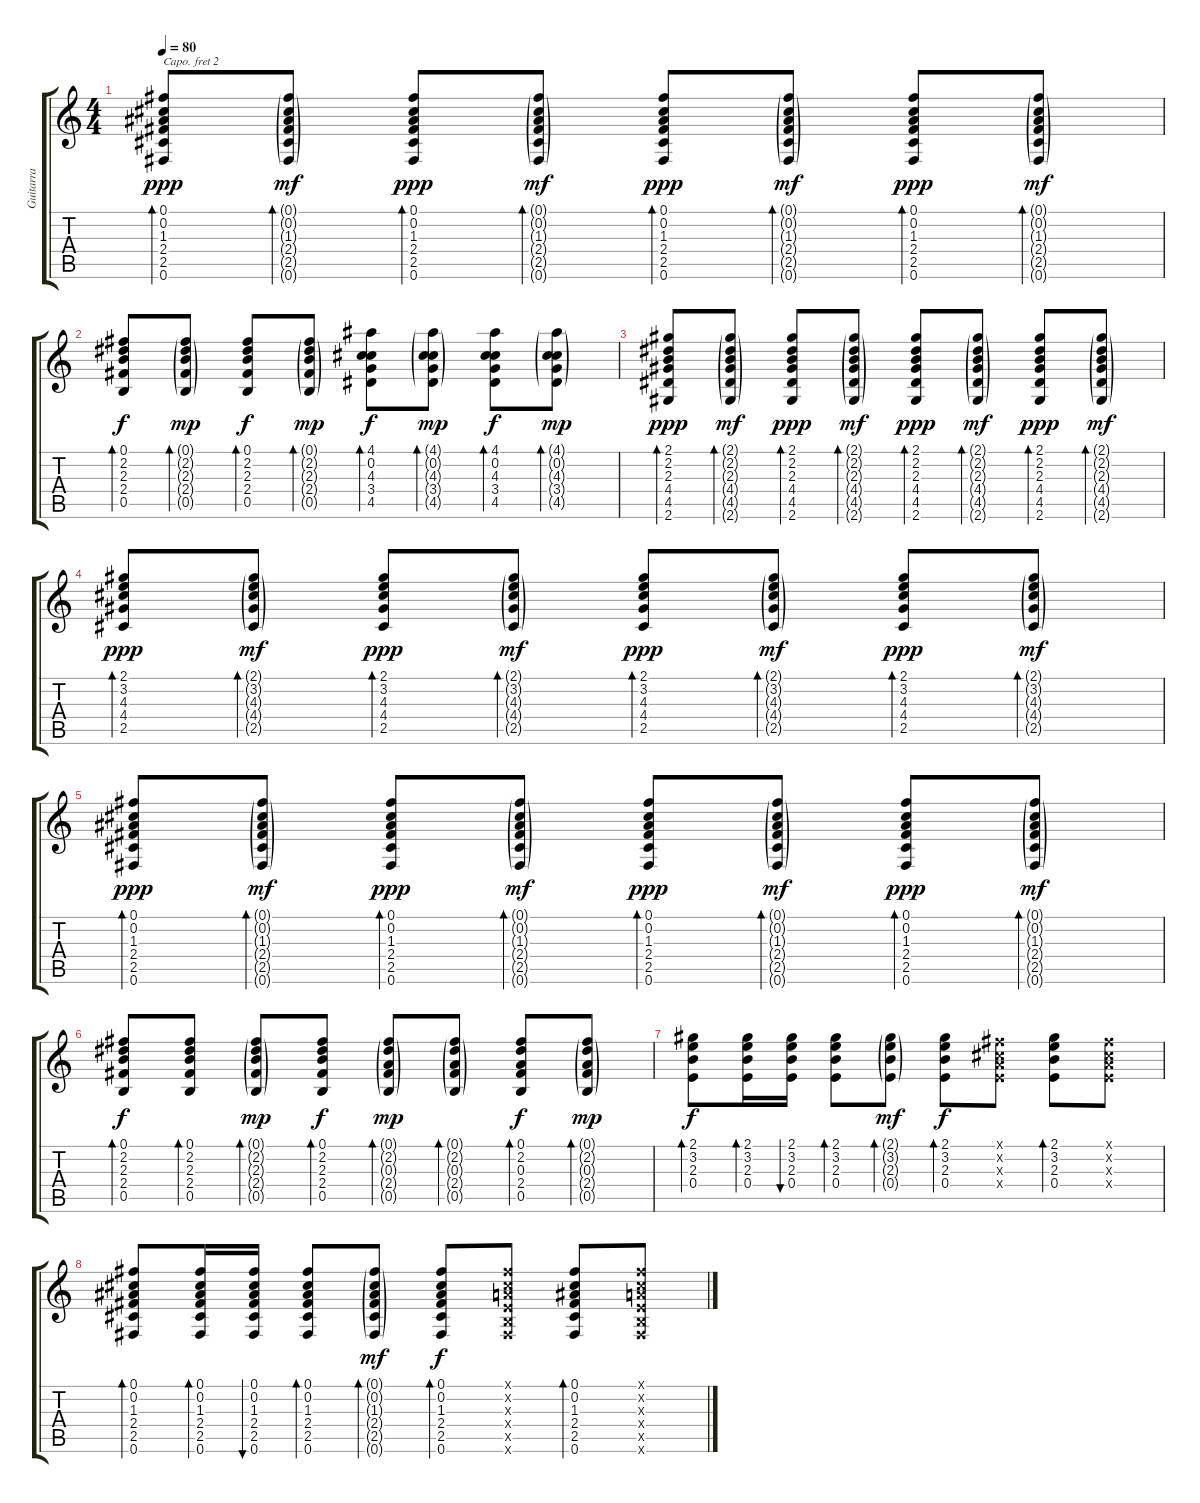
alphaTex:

\track ("Guitarra" "Guitarra") {instrument acousticguitarsteel}
\staff {score tabs}
\capo 2
\tuning (E4 B3 G3 D3 A2 E2) {hide}
\ts (4 4)
\tempo 80
\clef g2
\ks c
(0.1 0.2 1.3 2.4 2.5 0.6).8{bd 30 dy ppp} (0.1{g} 0.2{g} 1.3{g} 2.4{g} 2.5{g} 0.6{g}).8{bd 30 dy mf} (0.1 0.2 1.3 2.4 2.5 0.6).8{bd 30 dy ppp} (0.1{g} 0.2{g} 1.3{g} 2.4{g} 2.5{g} 0.6{g}).8{bd 30 dy mf} (0.1 0.2 1.3 2.4 2.5 0.6).8{bd 30 dy ppp} (0.1{g} 0.2{g} 1.3{g} 2.4{g} 2.5{g} 0.6{g}).8{bd 30 dy mf} (0.1 0.2 1.3 2.4 2.5 0.6).8{bd 30 dy ppp} (0.1{g} 0.2{g} 1.3{g} 2.4{g} 2.5{g} 0.6{g}).8{bd 30 dy mf} |
(0.1 2.2 2.3 2.4 0.5).8{bd 30 dy f} (0.1{g} 2.2{g} 2.3{g} 2.4{g} 0.5{g}).8{bd 30 dy mp} (0.1 2.2 2.3 2.4 0.5).8{bd 30 dy f} (0.1{g} 2.2{g} 2.3{g} 2.4{g} 0.5{g}).8{bd 30 dy mp} (4.1 0.2 4.3 3.4 4.5).8{bd 30 dy f} (4.1{g} 0.2{g} 4.3{g} 3.4{g} 4.5{g}).8{bd 30 dy mp} (4.1 0.2 4.3 3.4 4.5).8{bd 30 dy f} (4.1{g} 0.2{g} 4.3{g} 3.4{g} 4.5{g}).8{bd 30 dy mp} |
(2.1 2.2 2.3 4.4 4.5 2.6).8{bd 30 dy ppp} (2.1{g} 2.2{g} 2.3{g} 4.4{g} 4.5{g} 2.6{g}).8{bd 30 dy mf} (2.1 2.2 2.3 4.4 4.5 2.6).8{bd 30 dy ppp} (2.1{g} 2.2{g} 2.3{g} 4.4{g} 4.5{g} 2.6{g}).8{bd 30 dy mf} (2.1 2.2 2.3 4.4 4.5 2.6).8{bd 30 dy ppp} (2.1{g} 2.2{g} 2.3{g} 4.4{g} 4.5{g} 2.6{g}).8{bd 30 dy mf} (2.1 2.2 2.3 4.4 4.5 2.6).8{bd 30 dy ppp} (2.1{g} 2.2{g} 2.3{g} 4.4{g} 4.5{g} 2.6{g}).8{bd 30 dy mf} |
(2.1 3.2 4.3 4.4 2.5).8{bd 30 dy ppp} (2.1{g} 3.2{g} 4.3{g} 4.4{g} 2.5{g}).8{bd 30 dy mf} (2.1 3.2 4.3 4.4 2.5).8{bd 30 dy ppp} (2.1{g} 3.2{g} 4.3{g} 4.4{g} 2.5{g}).8{bd 30 dy mf} (2.1 3.2 4.3 4.4 2.5).8{bd 30 dy ppp} (2.1{g} 3.2{g} 4.3{g} 4.4{g} 2.5{g}).8{bd 30 dy mf} (2.1 3.2 4.3 4.4 2.5).8{bd 30 dy ppp} (2.1{g} 3.2{g} 4.3{g} 4.4{g} 2.5{g}).8{bd 30 dy mf} |
(0.1 0.2 1.3 2.4 2.5 0.6).8{bd 30 dy ppp} (0.1{g} 0.2{g} 1.3{g} 2.4{g} 2.5{g} 0.6{g}).8{bd 30 dy mf} (0.1 0.2 1.3 2.4 2.5 0.6).8{bd 30 dy ppp} (0.1{g} 0.2{g} 1.3{g} 2.4{g} 2.5{g} 0.6{g}).8{bd 30 dy mf} (0.1 0.2 1.3 2.4 2.5 0.6).8{bd 30 dy ppp} (0.1{g} 0.2{g} 1.3{g} 2.4{g} 2.5{g} 0.6{g}).8{bd 30 dy mf} (0.1 0.2 1.3 2.4 2.5 0.6).8{bd 30 dy ppp} (0.1{g} 0.2{g} 1.3{g} 2.4{g} 2.5{g} 0.6{g}).8{bd 30 dy mf} |
(0.1 2.2 2.3 2.4 0.5).8{bd 30 dy f} (0.1 2.2 2.3 2.4 0.5).8{bd 30} (0.1{g} 2.2{g} 2.3{g} 2.4{g} 0.5{g}).8{bd 30 dy mp} (0.1 2.2 2.3 2.4 0.5).8{bd 30 dy f} (0.1{g} 2.2{g} 0.3{g} 2.4{g} 0.5{g}).8{bd 30 dy mp} (0.1{g} 2.2{g} 0.3{g} 2.4{g} 0.5{g}).8{bd 30} (0.1 2.2 0.3 2.4 0.5).8{bd 30 dy f} (0.1{g} 2.2{g} 0.3{g} 2.4{g} 0.5{g}).8{bd 30 dy mp} |
(2.1 3.2 2.3 0.4).8{bd 30 dy f} (2.1 3.2 2.3 0.4).16{bd 30} (2.1 3.2 2.3 0.4).16{bu 60} (2.1 3.2 2.3 0.4).8{bd 30} (2.1{g} 3.2{g} 2.3{g} 0.4{g}).8{bd 30 dy mf} (2.1 3.2 2.3 0.4).8{bd 30 dy f} (0.1{x} 0.2{x} 0.3{x} 0.4{x}).8 (2.1 3.2 2.3 0.4).8{bd 30} (0.1{x} 0.2{x} 0.3{x} 0.4{x}).8 |
(0.1 0.2 1.3 2.4 2.5 0.6).8{bd 30} (0.1 0.2 1.3 2.4 2.5 0.6).16{bd 30} (0.1 0.2 1.3 2.4 2.5 0.6).16{bu 60} (0.1 0.2 1.3 2.4 2.5 0.6).8{bd 30} (0.1{g} 0.2{g} 1.3{g} 2.4{g} 2.5{g} 0.6{g}).8{bd 30 dy mf} (0.1 0.2 1.3 2.4 2.5 0.6).8{bd 30 dy f} (0.1{x} 0.2{x} 0.3{x} 0.4{x} 0.5{x} 0.6{x}).8 (0.1 0.2 1.3 2.4 2.5 0.6).8{bd 30} (0.1{x} 0.2{x} 0.3{x} 0.4{x} 0.5{x} 0.6{x}).8
